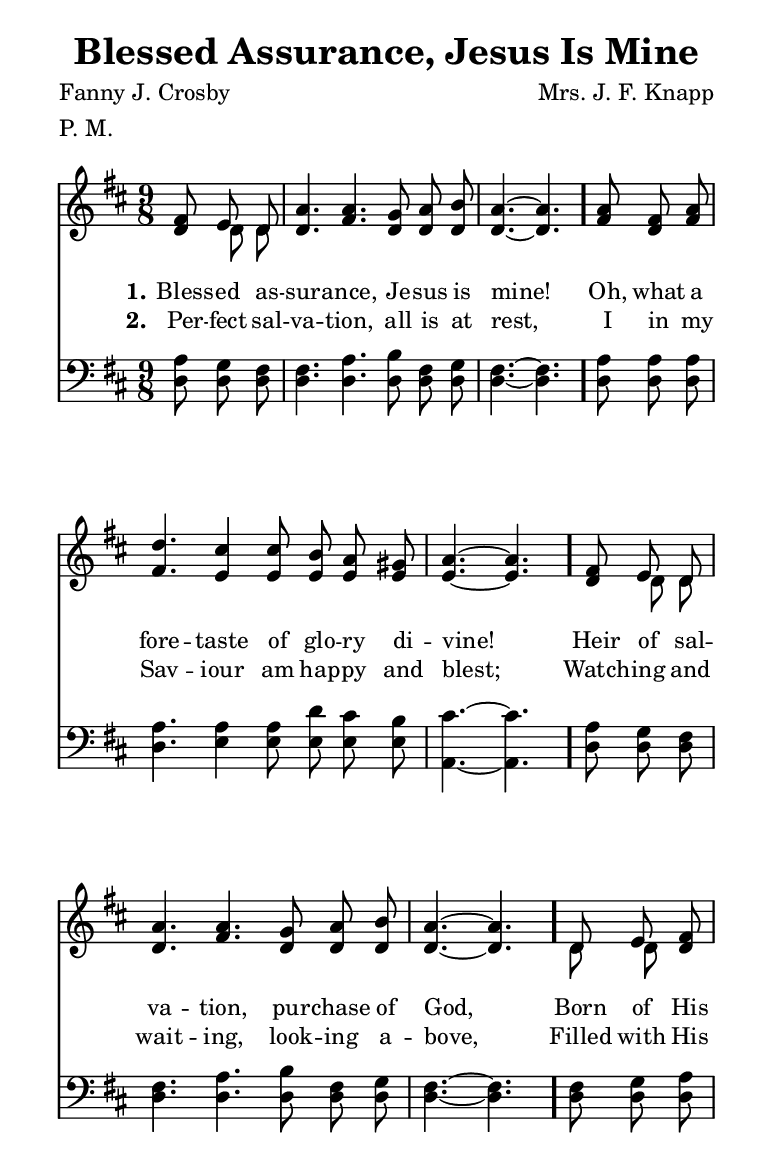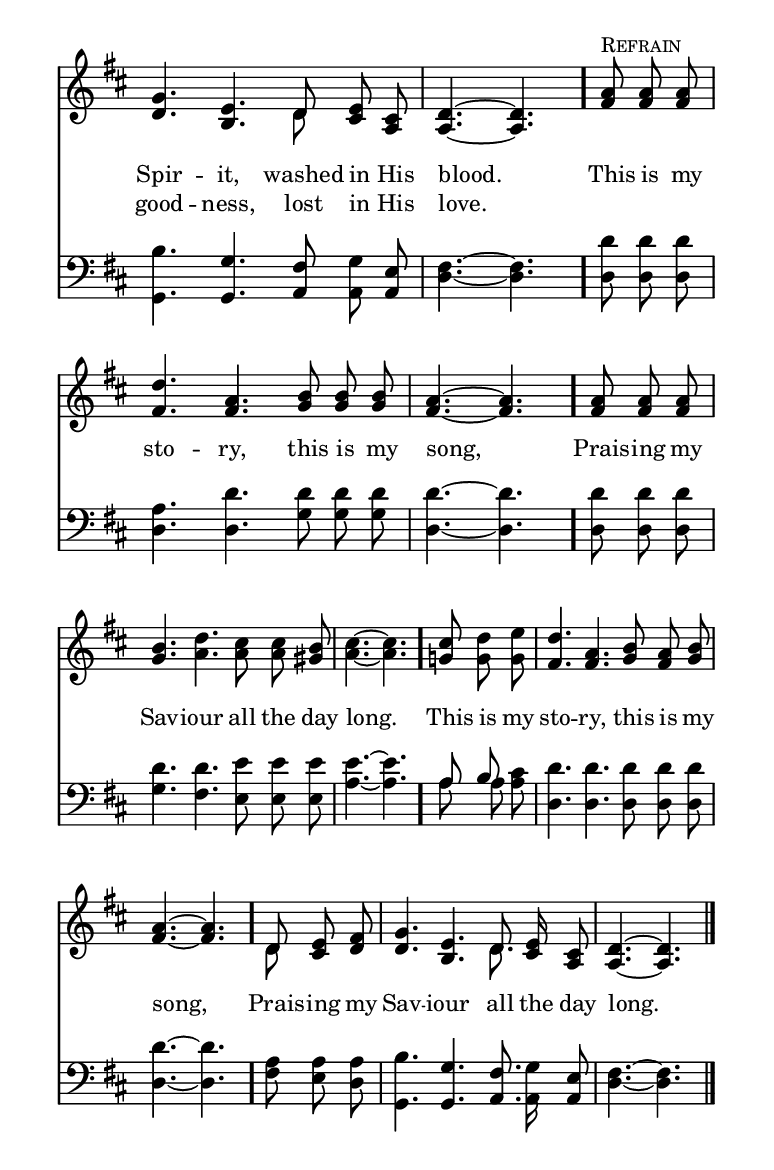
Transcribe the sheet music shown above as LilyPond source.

\include "common/global.ily"
\paper {
  \include "common/paper.ily"
}

\header{
  hymnnumber = "149"
  title = "Blessed Assurance, Jesus Is Mine"
  tunename = ""
  meter = "P. M."
  poet = "Fanny J. Crosby"
  composer = "Mrs. J. F. Knapp"
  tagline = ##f
}

global = {
  \include "common/overrides.ily"
  \override Staff.TimeSignature.style = #'numbered
  \time 9/8
  \override Score.MetronomeMark.transparent = ##t % hide all fermata changes too
  \tempo 8=160
  \key d \major
  \partial 4.
  \autoBeamOff
}

notesSoprano = {
\global
\relative c' {

  fis8 e d | a'4. a g8 a b | a4. ~ a4.
  a8 fis a | d4. cis4 cis8 b a gis | a4. ~ a4.
  fis8 e d | a'4. a g8 a b | a4. ~ a4.
  d,8 e fis | g4. e d8 e cis | d4. ~ d4.

  << s^\markup { \small \caps "Refrain" }
  { a'8 a a | d4. a } >> b8 b b | a4. ~ a4.
  a8 a a | b4. d cis8 cis b | cis4. ~ cis4.
  cis8 d e | d4. a4. b8 a b | a4. ~ a4.
  d,8 e fis | g4. e d8. e16 cis8 | d4. ~ d4.

  \bar "|."

}
}

notesAlto = {
\global
\relative e' {

  d8 d d | d4. fis d8 d d | d4. ~ d4.
  fis8 d fis | fis4. e4 e8 e e e | e4. ~ e4.
  d8 d d | d4. fis d8 d d | d4. ~ d4.
  d8 d d | d4. b4. d8 cis a | a4. ~ a4.

  fis'8 fis fis | fis4. fis4. g8 g g | fis4. ~ fis4.
  fis8 fis fis | g4. a4. a8 a gis | a4. ~ a4.
  g!8 g g | fis4. fis g8 fis g | fis4. ~ fis4.
  d8 cis d | d4. b4. d8. cis16 a8 | a4. ~ a4.

}
}

notesTenor = {
\global
\relative a {

  a8 g fis | fis4. a4. b8 fis g | fis4. ~ fis4.
  a8 a a | a4. a4 a8 d cis b | cis4. ~ cis4.
  a8 g fis | fis4. a4. b8 fis g | fis4. ~ fis4.
  fis8 g a | b4. g fis8 g e | fis4. ~ fis4.

  d'8 d d | a4. d d8 d d | d4. ~ d4.
  d8 d d | d4. d e8 e e | e4. ~ e4.
  a,8 b cis | d4. d d8 d d | d4. ~ d4.
  a8 a a | b4. g fis8. g16 e8 | fis4. ~ fis4.

}
}

notesBass = {
\global
\relative f {

  d8 d d | d4. d d8 d d | d4. ~ d4.
  d8 d d | d4. e4 e8 e e e | a,4. ~ a4.
  d8 d d | d4. d d8 d d | d4. ~ d4.
  d8 d d | g,4. g a8 a a | d4. ~ d4.

  d8 d d | d4. d  g8 g g | d4. ~ d4.
  d8 d d g4. fis e8 e e | a4. ~ a4.
  a8 a a | d,4. d d8 d d | d4. ~ d4.
  fis8 e d | g,4. g a8. a16 a8 | d4. ~ d4.

}
}

Refrain = \lyricmode {

This is my sto -- ry, this is my song, \bar "."
Prais -- ing my Sav -- iour all the day long. \bar "."
This is my sto -- ry, this is my song, \bar "."
Prais -- ing my Sav -- iour all the day long. \bar "."

}

wordsA = \lyricmode {
\set stanza = "1."

Bless -- ed as -- sur -- ance, Je -- sus is mine! \bar "."
Oh, what a fore -- taste of glo -- ry di -- vine! \bar "."
Heir of sal -- va -- tion, pur -- chase of God, \bar "."
Born of His Spir -- it, washed in His blood. \bar "."

\Refrain

}

wordsB = \lyricmode {
\set stanza = "2."

Per -- fect sal -- va -- tion, all is at rest,
I in my Sav -- iour am hap -- py and blest;
Watch -- ing and wait -- ing, look -- ing a -- bove,
Filled with His good -- ness, lost in His love.

}

\score {
  \context ChoirStaff <<
    \context Staff = upper <<
      \set Staff.autoBeaming = ##f
      \set ChoirStaff.systemStartDelimiter = #'SystemStartBar
      \set ChoirStaff.printPartCombineTexts = ##f
      \partcombine #'(2 . 9) \notesSoprano \notesAlto
      \context NullVoice = sopranos { \voiceOne << \notesSoprano >> }
      \context NullVoice = altos { \voiceTwo << \notesAlto >> }
      \context Lyrics = one   \lyricsto sopranos \wordsA
      \context Lyrics = two   \lyricsto sopranos \wordsB
    >>
    \context Staff = men <<
      \set Staff.autoBeaming = ##f
      \clef bass
      \set ChoirStaff.printPartCombineTexts = ##f
      \partcombine #'(2 . 9) \notesTenor \notesBass
      \context NullVoice = tenors { \voiceOne << \notesTenor >> }
      \context NullVoice = basses { \voiceTwo << \notesBass >> }
    >>
  >>
  \layout {
    \include "common/layout.ily"
  }
  \midi{
    \include "common/midi.ily"
  }
}

\version "2.19.49"  % necessary for upgrading to future LilyPond versions.

% vi:set et ts=2 sw=2 ai nocindent syntax=lilypond:
